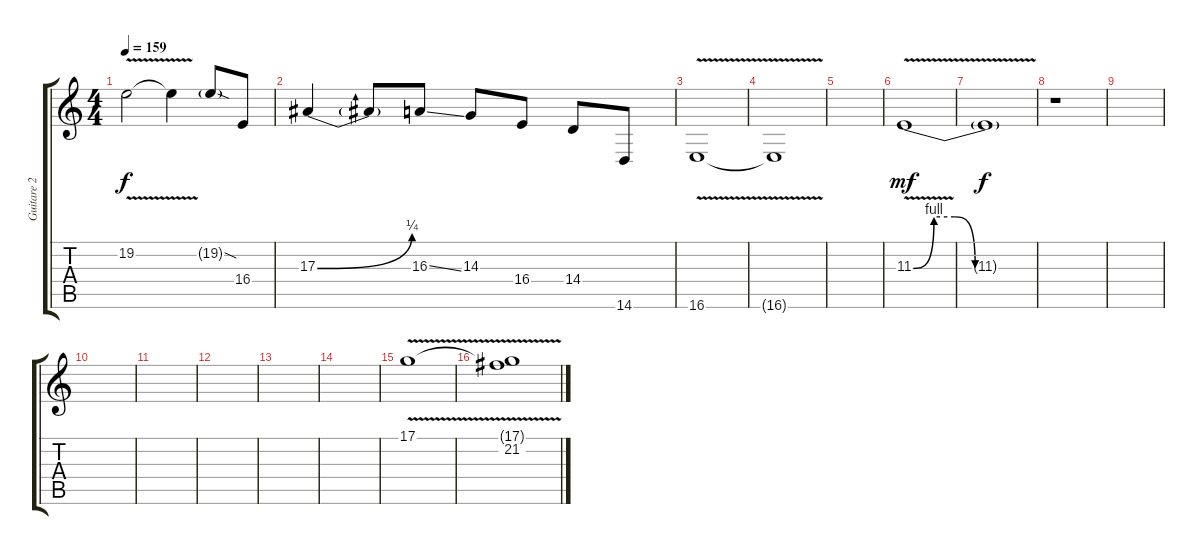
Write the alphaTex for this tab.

\track ("Guitare 2" "Guitare 2") {instrument lead1square}
\staff {score tabs}
\tuning (D4 A3 F3 C3 G2 C2) {hide}
\ts (4 4)
\tempo 159
\clef g2
\ks c
19.2{v}.2{dy f} 19.2{t}.4 19.2{sod g}.8 16.4.8 |
17.3{be (bend 0 0 60 1)}.4 17.3{t}.8 16.3{ss}.8 14.3.8 16.4.8 14.4.8 14.6.8 |
16.6{v}.1 |
16.6{t}.1 |
|
11.3{be (custom 0 0 10 4 20 4 30 0 45 0 60 0) v}.1{dy mf} |
11.3{t}.1{dy f} |
r.1 |
|
|
|
|
|
|
17.1{v}.1 |
(17.1{t} 21.2{v}).1
